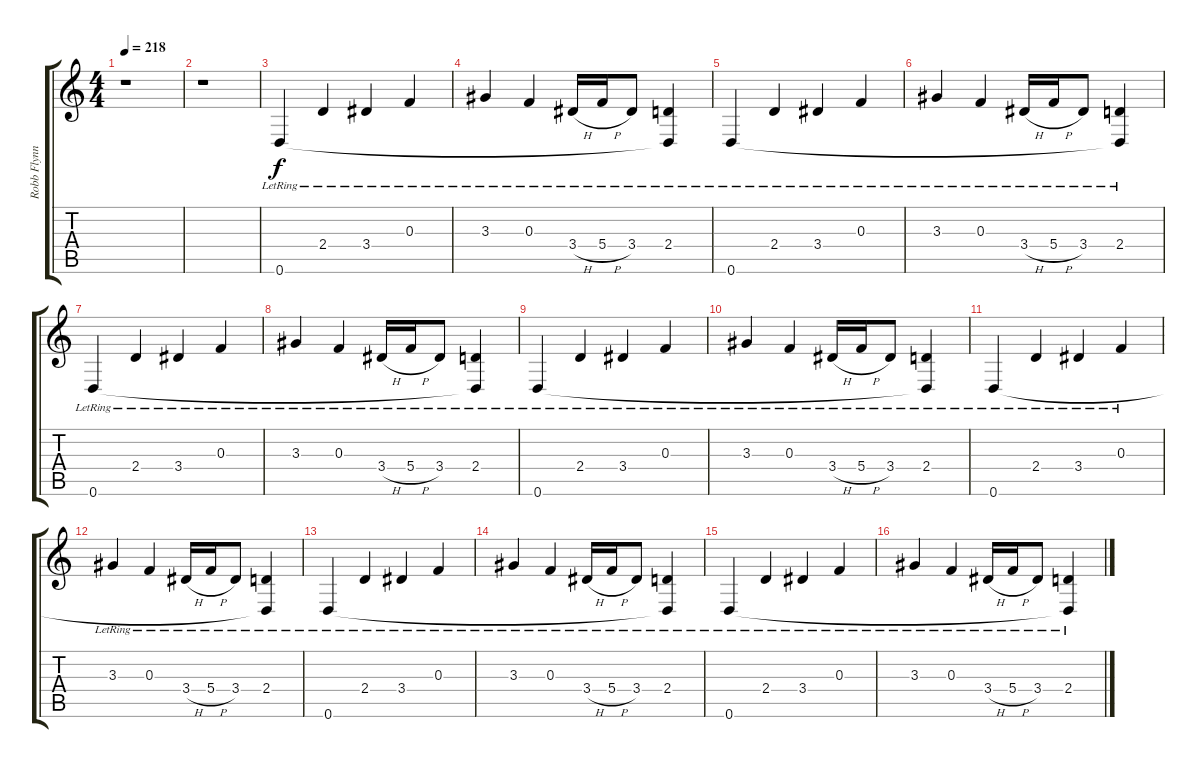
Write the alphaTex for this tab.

\track ("Robb Flynn Cl" "Robb Flynn") {instrument electricguitarclean}
\staff {score tabs}
\tuning (D4 A3 F3 C3 G2 D2) {hide}
\ts (4 4)
\tempo 218
\clef g2
\ks c
r.1{dy f} |
r.1 |
0.6{lr}.4 2.4{lr}.4 3.4{lr}.4 0.3{lr}.4 |
3.3{lr}.4 0.3{lr}.4 3.4{h lr}.16 5.4{h lr}.16 3.4{lr}.8 (2.4{lr} 0.6{t}).4 |
0.6{lr}.4 2.4{lr}.4 3.4{lr}.4 0.3{lr}.4 |
3.3{lr}.4 0.3{lr}.4 3.4{h lr}.16 5.4{h lr}.16 3.4{lr}.8 (2.4{lr} 0.6{t}).4 |
0.6{lr}.4 2.4{lr}.4 3.4{lr}.4 0.3{lr}.4 |
3.3{lr}.4 0.3{lr}.4 3.4{h lr}.16 5.4{h lr}.16 3.4{lr}.8 (2.4{lr} 0.6{t}).4 |
0.6{lr}.4 2.4{lr}.4 3.4{lr}.4 0.3{lr}.4 |
3.3{lr}.4 0.3{lr}.4 3.4{h lr}.16 5.4{h lr}.16 3.4{lr}.8 (2.4{lr} 0.6{t}).4 |
0.6{lr}.4 2.4{lr}.4 3.4{lr}.4 0.3{lr}.4 |
3.3{lr}.4 0.3{lr}.4 3.4{h lr}.16 5.4{h lr}.16 3.4{lr}.8 (2.4{lr} 0.6{t}).4 |
0.6{lr}.4 2.4{lr}.4 3.4{lr}.4 0.3{lr}.4 |
3.3{lr}.4 0.3{lr}.4 3.4{h lr}.16 5.4{h lr}.16 3.4{lr}.8 (2.4{lr} 0.6{t}).4 |
0.6{lr}.4 2.4{lr}.4 3.4{lr}.4 0.3{lr}.4 |
3.3{lr}.4 0.3{lr}.4 3.4{h lr}.16 5.4{h lr}.16 3.4{lr}.8 (2.4{lr} 0.6{t}).4
